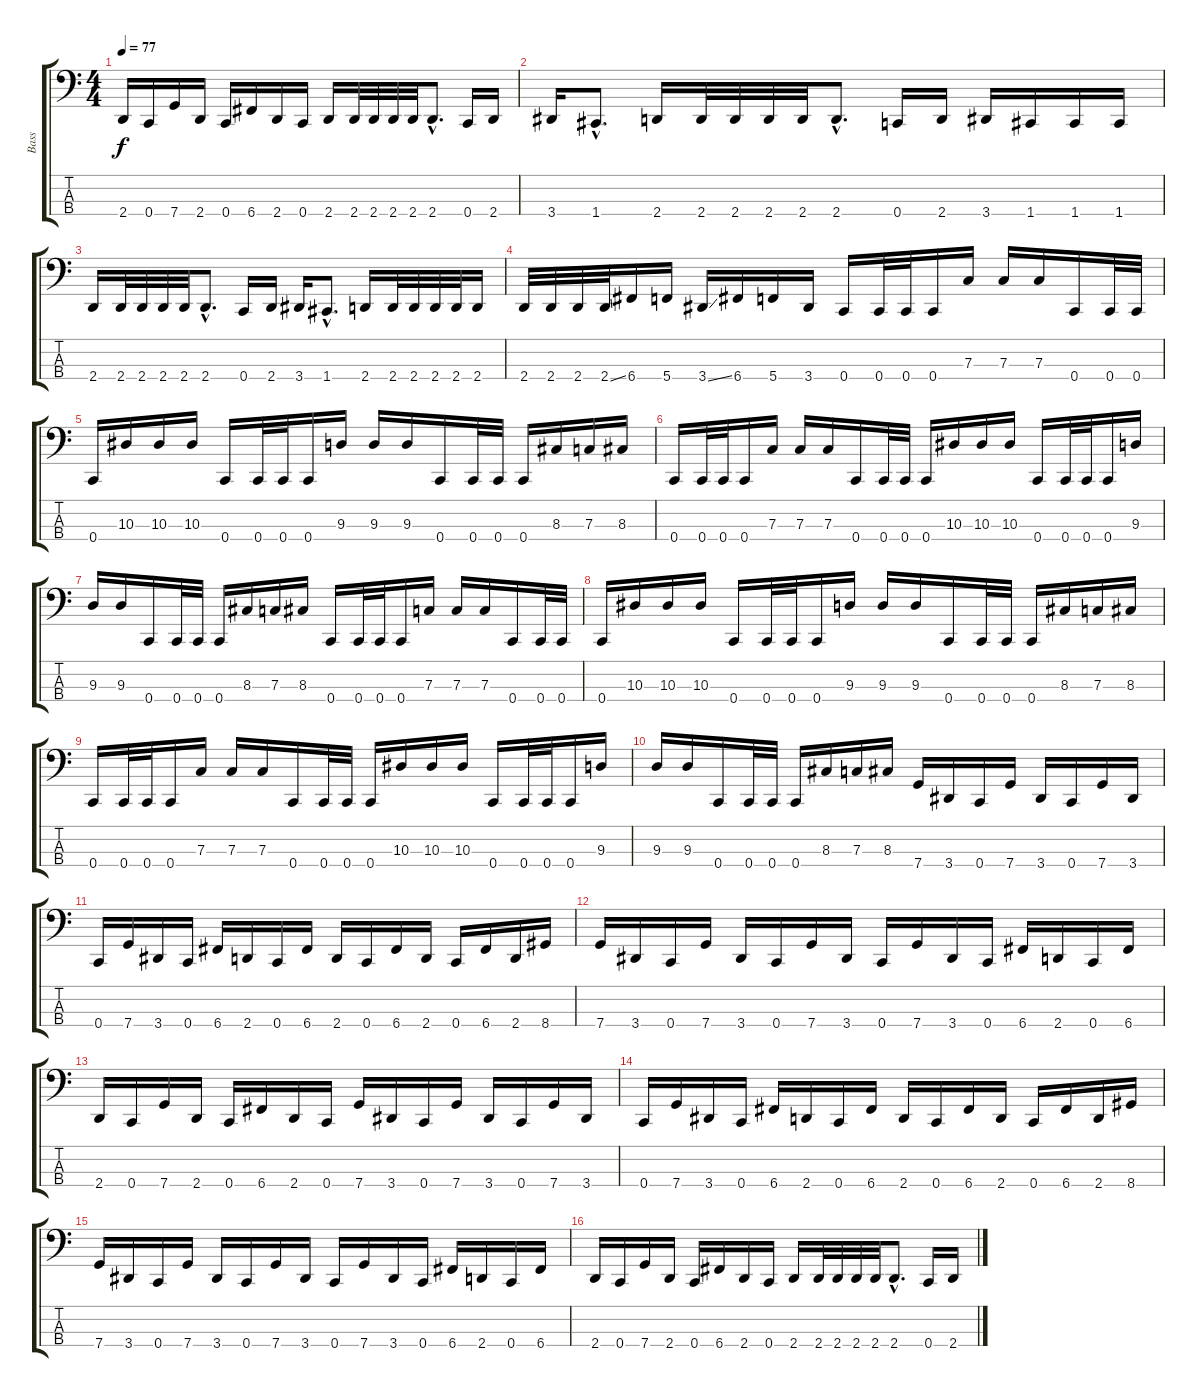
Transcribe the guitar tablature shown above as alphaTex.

\track ("Bass" "Bass") {instrument electricbasspick}
\staff {score tabs}
\tuning (Eb2 Bb1 F1 C1) {hide}
\ts (4 4)
\tempo 77
\clef f4
\ks c
2.4.16{dy f} 0.4.16 7.4.16 2.4.16 0.4.16 6.4.16 2.4.16 0.4.16 2.4.16 2.4.32 2.4.32 2.4.32 2.4.32 2.4{hac}.8{d} 0.4.16 2.4.16 |
3.4.16 1.4{hac}.8{d} 2.4.16 2.4.32 2.4.32 2.4.32 2.4.32 2.4{hac}.8{d} 0.4.16 2.4.16 3.4.16 1.4.16 1.4.16 1.4.16 |
2.4.16 2.4.32 2.4.32 2.4.32 2.4.32 2.4{hac}.8{d} 0.4.16 2.4.16 3.4.16 1.4{hac}.8{d} 2.4.16 2.4.32 2.4.32 2.4.32 2.4.32 2.4.16 |
2.4.32 2.4.32 2.4.32 2.4{ss}.32 6.4.16 5.4.16 3.4{ss}.16 6.4.16 5.4.16 3.4.16 0.4.16 0.4.32 0.4.32 0.4.16 7.3.16 7.3.16 7.3.16 0.4.16 0.4.32 0.4.32 |
0.4.16 10.3.16 10.3.16 10.3.16 0.4.16 0.4.32 0.4.32 0.4.16 9.3.16 9.3.16 9.3.16 0.4.16 0.4.32 0.4.32 0.4.16 8.3.16 7.3.16 8.3.16 |
0.4.16 0.4.32 0.4.32 0.4.16 7.3.16 7.3.16 7.3.16 0.4.16 0.4.32 0.4.32 0.4.16 10.3.16 10.3.16 10.3.16 0.4.16 0.4.32 0.4.32 0.4.16 9.3.16 |
9.3.16 9.3.16 0.4.16 0.4.32 0.4.32 0.4.16 8.3.16 7.3.16 8.3.16 0.4.16 0.4.32 0.4.32 0.4.16 7.3.16 7.3.16 7.3.16 0.4.16 0.4.32 0.4.32 |
0.4.16 10.3.16 10.3.16 10.3.16 0.4.16 0.4.32 0.4.32 0.4.16 9.3.16 9.3.16 9.3.16 0.4.16 0.4.32 0.4.32 0.4.16 8.3.16 7.3.16 8.3.16 |
0.4.16 0.4.32 0.4.32 0.4.16 7.3.16 7.3.16 7.3.16 0.4.16 0.4.32 0.4.32 0.4.16 10.3.16 10.3.16 10.3.16 0.4.16 0.4.32 0.4.32 0.4.16 9.3.16 |
9.3.16 9.3.16 0.4.16 0.4.32 0.4.32 0.4.16 8.3.16 7.3.16 8.3.16 7.4.16 3.4.16 0.4.16 7.4.16 3.4.16 0.4.16 7.4.16 3.4.16 |
0.4.16 7.4.16 3.4.16 0.4.16 6.4.16 2.4.16 0.4.16 6.4.16 2.4.16 0.4.16 6.4.16 2.4.16 0.4.16 6.4.16 2.4.16 8.4.16 |
7.4.16 3.4.16 0.4.16 7.4.16 3.4.16 0.4.16 7.4.16 3.4.16 0.4.16 7.4.16 3.4.16 0.4.16 6.4.16 2.4.16 0.4.16 6.4.16 |
2.4.16 0.4.16 7.4.16 2.4.16 0.4.16 6.4.16 2.4.16 0.4.16 7.4.16 3.4.16 0.4.16 7.4.16 3.4.16 0.4.16 7.4.16 3.4.16 |
0.4.16 7.4.16 3.4.16 0.4.16 6.4.16 2.4.16 0.4.16 6.4.16 2.4.16 0.4.16 6.4.16 2.4.16 0.4.16 6.4.16 2.4.16 8.4.16 |
7.4.16 3.4.16 0.4.16 7.4.16 3.4.16 0.4.16 7.4.16 3.4.16 0.4.16 7.4.16 3.4.16 0.4.16 6.4.16 2.4.16 0.4.16 6.4.16 |
2.4.16 0.4.16 7.4.16 2.4.16 0.4.16 6.4.16 2.4.16 0.4.16 2.4.16 2.4.32 2.4.32 2.4.32 2.4.32 2.4{hac}.8{d} 0.4.16 2.4.16
